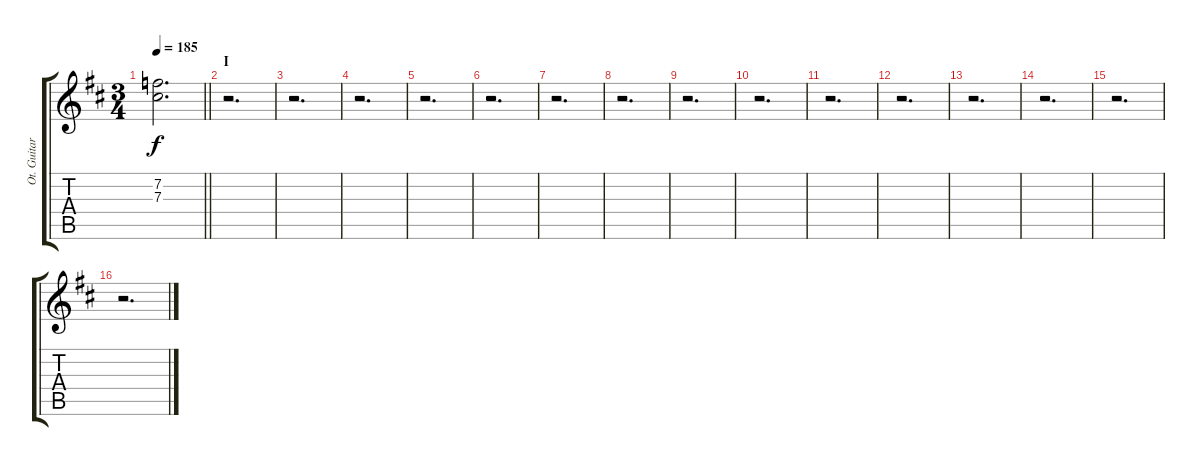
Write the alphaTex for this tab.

\track ("Ot. Guitar 1" "Ot. Guitar") {instrument overdrivenguitar}
\staff {score tabs}
\tuning (Eb4 Bb3 Gb3 Db3 Ab2 Eb2) {hide}
\ts (3 4)
\tempo 185
\clef g2
\barLineRight lightlight
\ks d
(7.2 7.3).2{d dy f} |
\section ("" "I")
r.2{d} |
r.2{d} |
r.2{d} |
r.2{d} |
r.2{d} |
r.2{d} |
r.2{d} |
r.2{d} |
r.2{d} |
r.2{d} |
r.2{d} |
r.2{d} |
r.2{d} |
r.2{d} |
r.2{d}
